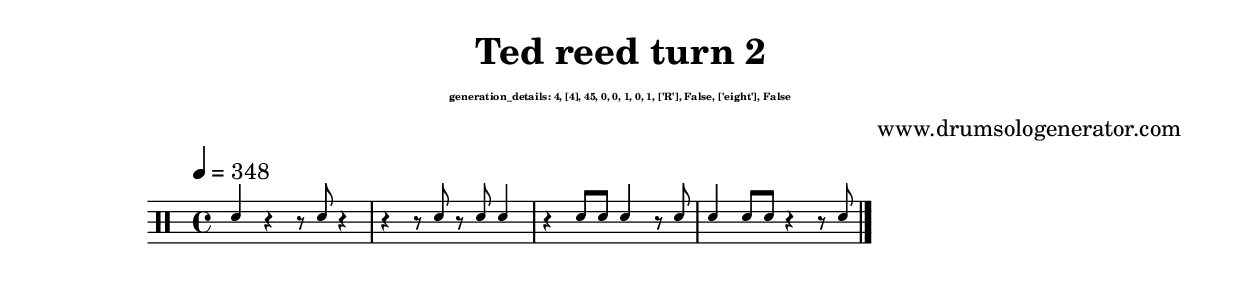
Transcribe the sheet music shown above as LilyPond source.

\version "2.20.0" 

\header{
  title = "Ted reed turn 2"
  composer = "www.drumsologenerator.com"
  subsubtitle = \markup { \fontsize #-6 "generation_details: 4, [4], 45, 0, 0, 1, 0, 1, ['R'], False, ['eight'], False" }
  
}

 \relative c'{
    \set fontSize = -3
    \clef percussion 
    \stemUp
    \tempo 4 = 348
      d4 r4 r8 d8 r4 
      r4 r8 d8 r8 d8 d4 
      r4 d8 d8 d4 r8 d8 
      d4 d8 d8 r4 r8 d8 \bar "|."
}